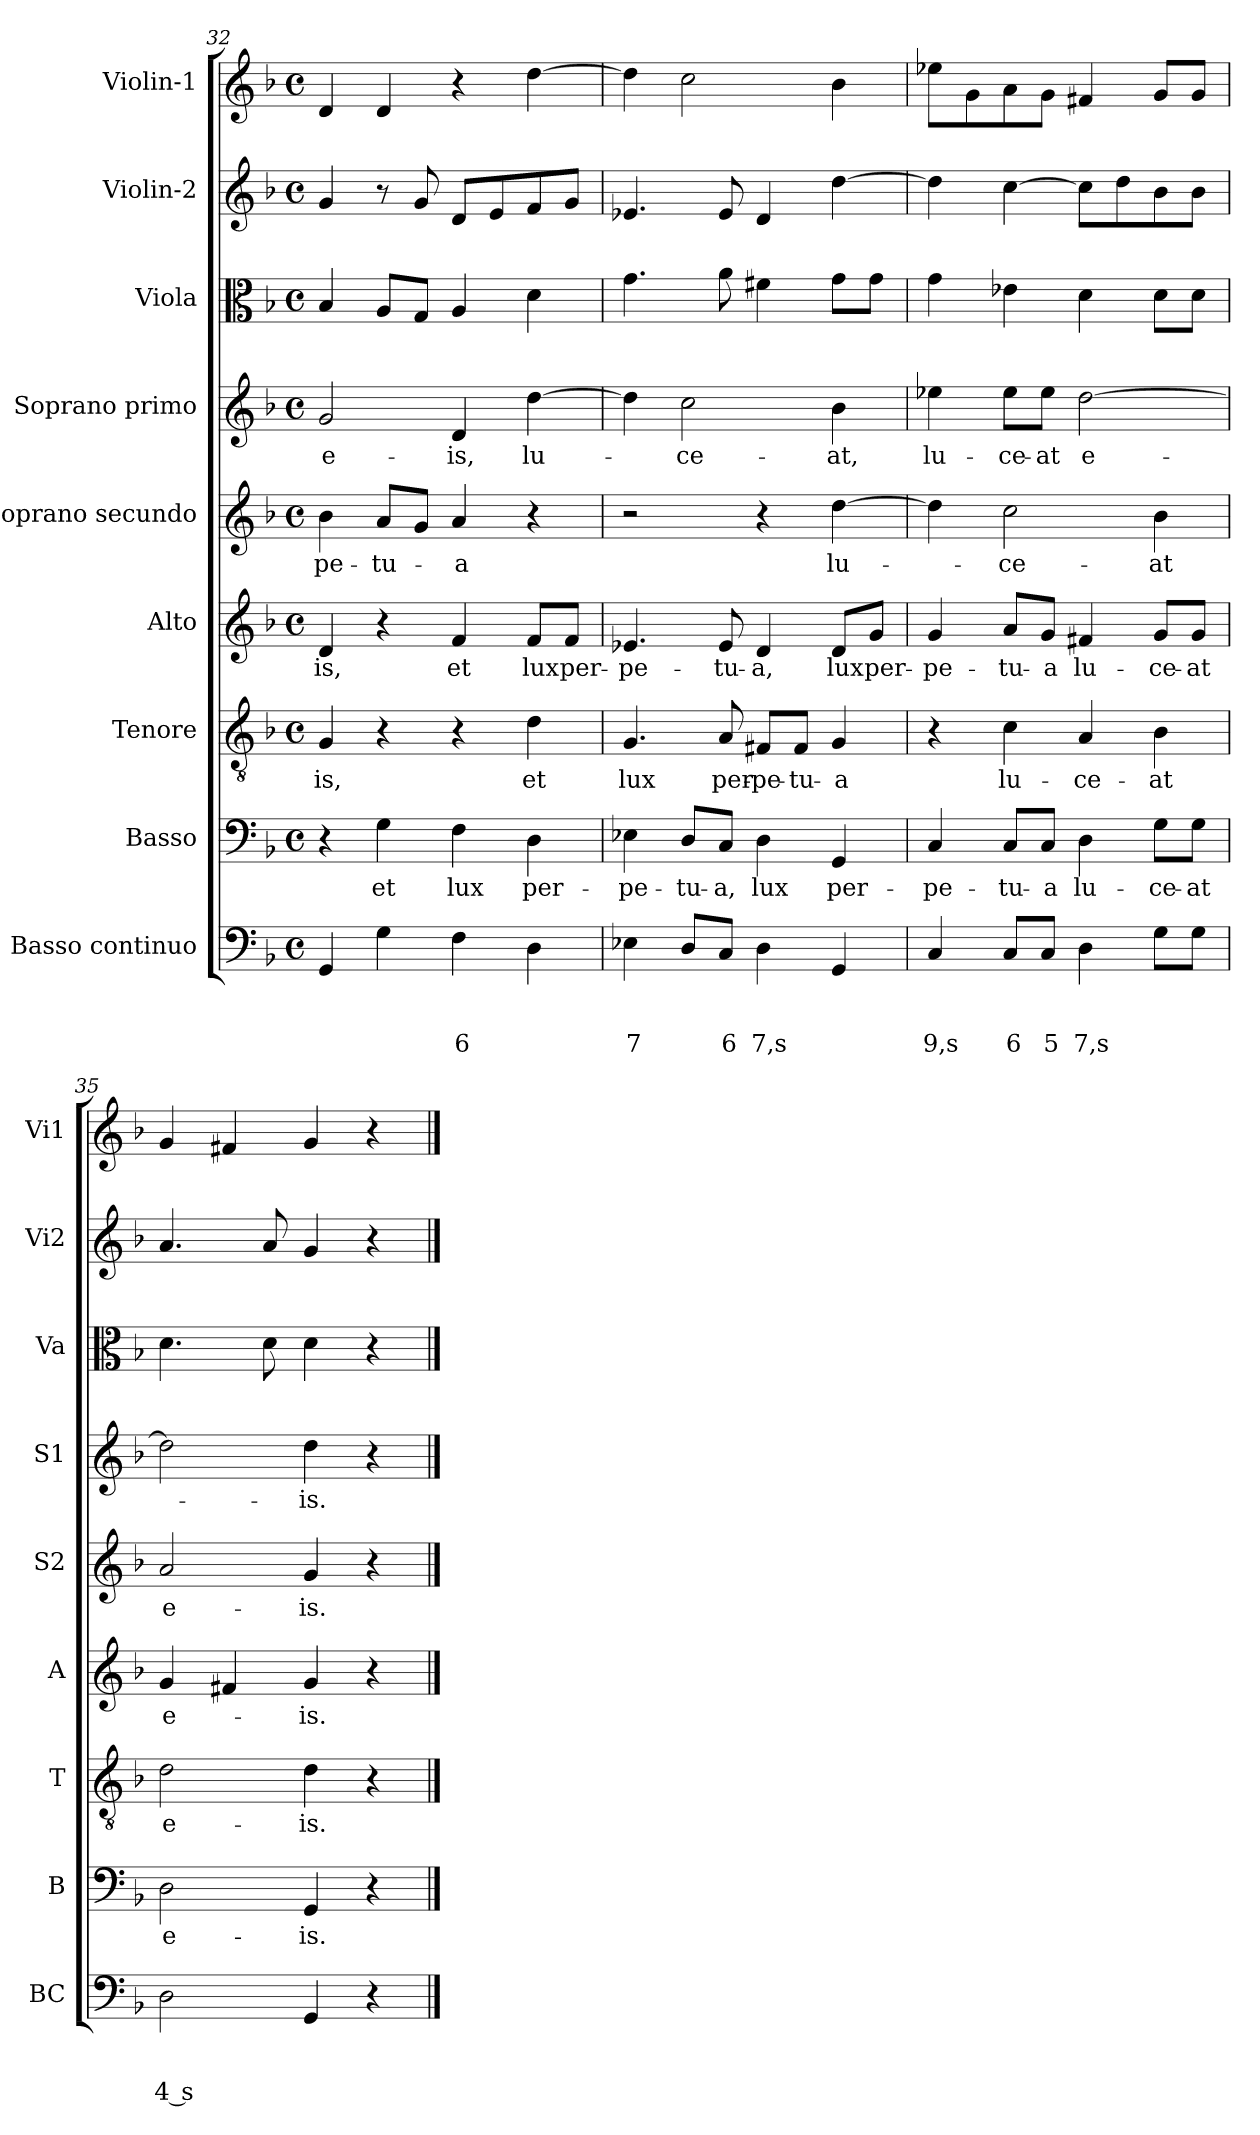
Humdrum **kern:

**kern	**text	**text	**text	**kern	**text	**kern	**text	**kern	**text	**kern	**text	**kern	**text	**kern	**kern	**kern
*part9	*part9	*part9	*part9	*part8	*part8	*part7	*part7	*part6	*part6	*part5	*part5	*part4	*part4	*part3	*part2	*part1
*staff9	*staff9	*staff9	*staff9	*staff8	*staff8	*staff7	*staff7	*staff6	*staff6	*staff5	*staff5	*staff4	*staff4	*staff3	*staff2	*staff1
*I"Basso continuo	*	*	*	*I"Basso	*	*I"Tenore	*	*I"Alto	*	*I"Soprano secundo	*	*I"Soprano primo	*	*I"Viola	*I"Violin-2	*I"Violin-1
*I'BC	*	*	*	*I'B	*	*I'T	*	*I'A	*	*I'S2	*	*I'S1	*	*I'Va	*I'Vi2	*I'Vi1
!!LO:PB:g=z
*clefF4	*	*	*	*clefF4	*	*clefGv2	*	*clefG2	*	*clefG2	*	*clefG2	*	*clefC3	*clefG2	*clefG2
*k[b-]	*	*	*	*k[b-]	*	*k[b-]	*	*k[b-]	*	*k[b-]	*	*k[b-]	*	*k[b-]	*k[b-]	*k[b-]
*F:	*	*	*	*F:	*	*F:	*	*F:	*	*F:	*	*F:	*	*F:	*F:	*F:
*M4/4	*	*	*	*M4/4	*	*M4/4	*	*M4/4	*	*M4/4	*	*M4/4	*	*M4/4	*M4/4	*M4/4
*met(c)	*	*	*	*met(c)	*	*met(c)	*	*met(c)	*	*met(c)	*	*met(c)	*	*met(c)	*met(c)	*met(c)
=32	=32	=32	=32	=32	=32	=32	=32	=32	=32	=32	=32	=32	=32	=32	=32	=32
!	!	!	!	!	!	!	!LO:LY:b	!	!LO:LY:b	!	!LO:LY:b	!	!LO:LY:b	!	!	!
4GG/	.	.	.	4r	.	4G/	-is,	4d/	-is,	4b-\	-pe-	2g/	e-	4B-/	4g/	4d/
!	!	!	!	!	!LO:LY:b	!	!	!	!	!	!LO:LY:b	!	!	!	!	!
4G\	.	.	.	4G\	et	4r	.	4r	.	8a/L	-tu-	.	.	8A/L	8r	4d/
.	.	.	.	.	.	.	.	.	.	8g/J	.	.	.	8G/J	8g/	.
!	!	!	!LO:LY:b	!	!LO:LY:b	!	!	!	!LO:LY:b	!	!LO:LY:b	!	!LO:LY:b	!	!	!
4F\	.	.	6	4F\	lux	4r	.	4f/	et	4a/	-a	4d/	-is,	4A/	8d/L	4r
.	.	.	.	.	.	.	.	.	.	.	.	.	.	.	8e/	.
!	!	!	!	!	!LO:LY:b	!	!LO:LY:b	!	!LO:LY:b	!	!	!	!LO:LY:b	!	!	!
4D\	.	.	.	4D\	per-	4d\	et	8f/L	lux	4r	.	[4dd\	lu-	4d\	8f/	[4dd\
!	!	!	!	!	!	!	!	!	!LO:LY:b	!	!	!	!	!	!	!
.	.	.	.	.	.	.	.	8f/J	per-	.	.	.	.	.	8g/J	.
=33	=33	=33	=33	=33	=33	=33	=33	=33	=33	=33	=33	=33	=33	=33	=33	=33
!	!	!	!LO:LY:b	!	!LO:LY:b	!	!LO:LY:b	!	!LO:LY:b	!	!	!	!	!	!	!
4E-X\	.	.	7	4E-X\	-pe-	4.G/	lux	4.e-X/	-pe-	2r	.	4dd\]	.	4.g\	4.e-X/	4dd\]
!	!	!	!	!	!LO:LY:b	!	!	!	!	!	!	!	!LO:LY:b	!	!	!
8D/L	.	.	.	8D/L	-tu-	.	.	.	.	.	.	2cc\	-ce-	.	.	2cc\
!	!	!	!LO:LY:b	!	!LO:LY:b	!	!LO:LY:b	!	!LO:LY:b	!	!	!	!	!	!	!
8C/J	.	.	6	8C/J	-a,	8A/	per-	8e-/	-tu-	.	.	.	.	8a\	8e-/	.
!	!	!	!LO:LY:b	!	!LO:LY:b	!	!LO:LY:b	!	!LO:LY:b	!	!	!	!	!	!	!
4D\	.	.	7,s	4D\	lux	8F#X/L	-pe-	4d/	-a,	4r	.	.	.	4f#X\	4d/	.
!	!	!	!	!	!	!	!LO:LY:b	!	!	!	!	!	!	!	!	!
.	.	.	.	.	.	8F#/J	-tu-	.	.	.	.	.	.	.	.	.
!	!	!	!	!	!LO:LY:b	!	!LO:LY:b	!	!LO:LY:b	!	!LO:LY:b	!	!LO:LY:b	!	!	!
4GG/	.	.	.	4GG/	per-	4G/	-a	8d/L	lux	[4dd\	lu-	4b-\	-at,	8g\L	[4dd\	4b-\
!	!	!	!	!	!	!	!	!	!LO:LY:b	!	!	!	!	!	!	!
.	.	.	.	.	.	.	.	8g/J	per-	.	.	.	.	8g\J	.	.
=34	=34	=34	=34	=34	=34	=34	=34	=34	=34	=34	=34	=34	=34	=34	=34	=34
!	!	!	!LO:LY:b	!	!LO:LY:b	!	!	!	!LO:LY:b	!	!	!	!LO:LY:b	!	!	!
4C/	.	.	9,s	4C/	-pe-	4r	.	4g/	-pe-	4dd\]	.	4ee-X\	lu-	4g\	4dd\]	8ee-X\L
.	.	.	.	.	.	.	.	.	.	.	.	.	.	.	.	8g\
!	!	!	!LO:LY:b	!	!LO:LY:b	!	!LO:LY:b	!	!LO:LY:b	!	!LO:LY:b	!	!LO:LY:b	!	!	!
8C/L	.	.	6	8C/L	-tu-	4c\	lu-	8a/L	-tu-	2cc\	-ce-	8ee-\L	-ce-	4e-X\	[4cc\	8a\
!	!	!	!LO:LY:b	!	!LO:LY:b	!	!	!	!LO:LY:b	!	!	!	!LO:LY:b	!	!	!
8C/J	.	.	5	8C/J	-a	.	.	8g/J	-a	.	.	8ee-\J	-at	.	.	8g\J
!	!	!	!LO:LY:b	!	!LO:LY:b	!	!LO:LY:b	!	!LO:LY:b	!	!	!	!LO:LY:b	!	!	!
4D\	.	.	7,s	4D\	lu-	4A/	-ce-	4f#X/	lu-	.	.	[2dd\	e-	4d\	8cc\L]	4f#X/
.	.	.	.	.	.	.	.	.	.	.	.	.	.	.	8dd\	.
!	!	!	!	!	!LO:LY:b	!	!LO:LY:b	!	!LO:LY:b	!	!LO:LY:b	!	!	!	!	!
8G\L	.	.	.	8G\L	-ce-	4B-\	-at	8g/L	-ce-	4b-\	-at	.	.	8d\L	8b-\	8g/L
!	!	!	!	!	!LO:LY:b	!	!	!	!LO:LY:b	!	!	!	!	!	!	!
8G\J	.	.	.	8G\J	-at	.	.	8g/J	-at	.	.	.	.	8d\J	8b-\J	8g/J
=35	=35	=35	=35	=35	=35	=35	=35	=35	=35	=35	=35	=35	=35	=35	=35	=35
!	!	!	!LO:LY:b	!	!LO:LY:b	!	!LO:LY:b	!	!LO:LY:b	!	!LO:LY:b	!	!	!	!	!
2D\	.	.	4 s	2D\	e-	2d\	e-	4g/	e-	2a/	e-	2dd\]	.	4.d\	4.a/	4g/
.	.	.	.	.	.	.	.	4f#X/	.	.	.	.	.	.	.	4f#X/
.	.	.	.	.	.	.	.	.	.	.	.	.	.	8d\	8a/	.
!	!	!	!	!	!LO:LY:b	!	!LO:LY:b	!	!LO:LY:b	!	!LO:LY:b	!	!LO:LY:b	!	!	!
4GG/	.	.	.	4GG/	-is.	4d\	-is.	4g/	-is.	4g/	-is.	4dd\	-is.	4d\	4g/	4g/
4r	.	.	.	4r	.	4r	.	4r	.	4r	.	4r	.	4r	4r	4r
==	==	==	==	==	==	==	==	==	==	==	==	==	==	==	==	==
*-	*-	*-	*-	*-	*-	*-	*-	*-	*-	*-	*-	*-	*-	*-	*-	*-
